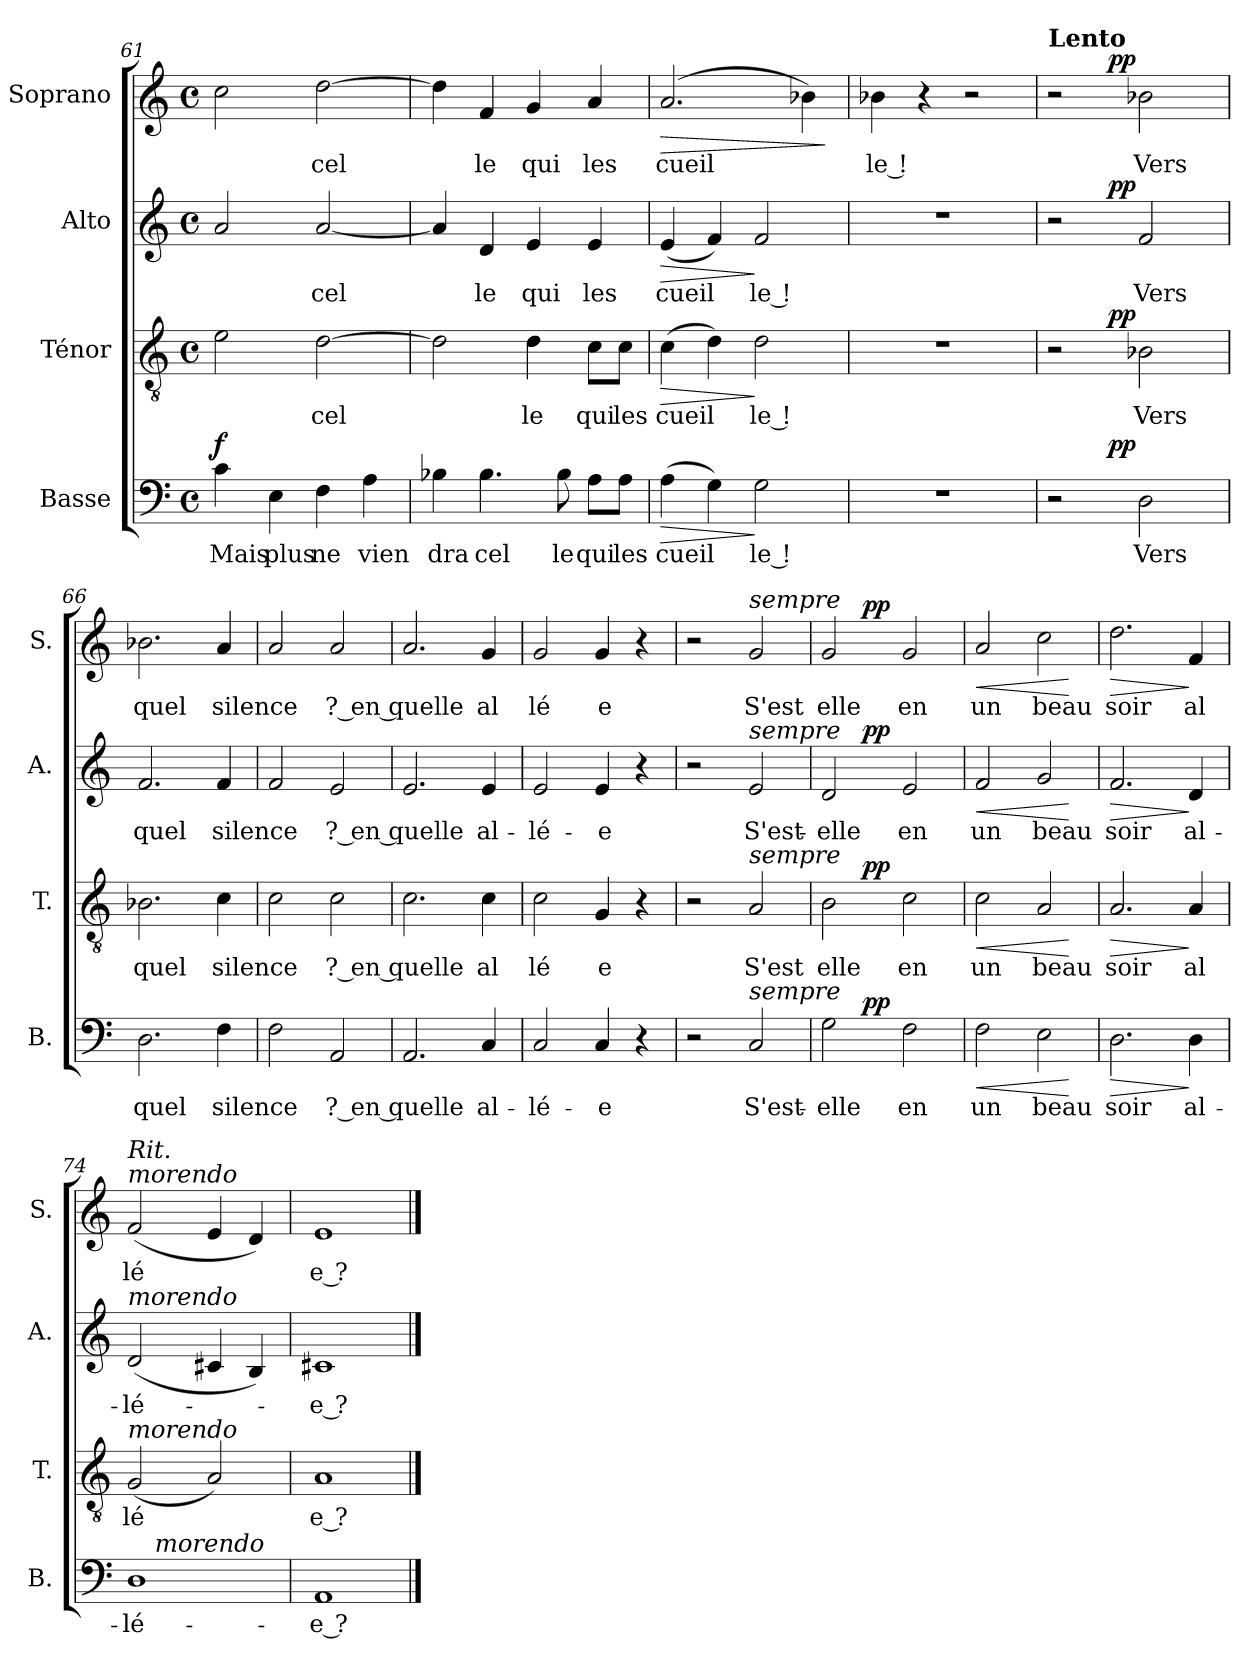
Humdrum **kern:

**kern	**text	**dynam	**kern	**text	**dynam	**kern	**text	**dynam	**kern	**text	**dynam
*part4	*part4	*part4	*part3	*part3	*part3	*part2	*part2	*part2	*part1	*part1	*part1
*staff4	*staff4	*staff4	*staff3	*staff3	*staff3	*staff2	*staff2	*staff2	*staff1	*staff1	*staff1
*I"Basse	*	*	*I"Ténor	*	*	*I"Alto	*	*	*I"Soprano	*	*
*I'B.	*	*	*I'T.	*	*	*I'A.	*	*	*I'S.	*	*
*clefF4	*	*	*clefGv2	*	*	*clefG2	*	*	*clefG2	*	*
*k[]	*	*	*k[]	*	*	*k[]	*	*	*k[]	*	*
*C:	*	*	*C:	*	*	*C:	*	*	*C:	*	*
*M4/4	*	*	*M4/4	*	*	*M4/4	*	*	*M4/4	*	*
*met(c)	*	*	*met(c)	*	*	*met(c)	*	*	*met(c)	*	*
=61	=61	=61	=61	=61	=61	=61	=61	=61	=61	=61	=61
!	!LO:LY:b	!LO:DY:a	!	!	!	!	!	!	!	!	!
4c\	Mais	f	2e\	.	.	2a/	.	.	2cc\	.	.
!	!LO:LY:b	!	!	!	!	!	!	!	!	!	!
4E\	plus	.	.	.	.	.	.	.	.	.	.
!	!LO:LY:b	!	!	!LO:LY:b	!	!	!LO:LY:b	!	!	!LO:LY:b	!
4F\	ne	.	[2d\	cel	.	[2a/	cel	.	[2dd\	cel	.
!	!LO:LY:b	!	!	!	!	!	!	!	!	!	!
4A\	vien	.	.	.	.	.	.	.	.	.	.
!!LO:LB:g=z
=62	=62	=62	=62	=62	=62	=62	=62	=62	=62	=62	=62
!	!LO:LY:b	!	!	!	!	!	!	!	!	!	!
4B-X\	dra	.	2d\]	.	.	4a/]	.	.	4dd\]	.	.
!	!LO:LY:b	!	!	!	!	!	!LO:LY:b	!	!	!LO:LY:b	!
4.B-\	cel	.	.	.	.	4d/	le	.	4f/	le	.
!	!	!	!	!LO:LY:b	!	!	!LO:LY:b	!	!	!LO:LY:b	!
.	.	.	4d\	le	.	4e/	qui	.	4g/	qui	.
!	!LO:LY:b	!	!	!	!	!	!	!	!	!	!
8B-\	le	.	.	.	.	.	.	.	.	.	.
!	!LO:LY:b	!	!	!LO:LY:b	!	!	!LO:LY:b	!	!	!LO:LY:b	!
8A\L	qui	.	8c\L	qui	.	4e/	les	.	4a/	les	.
!	!LO:LY:b	!	!	!LO:LY:b	!	!	!	!	!	!	!
8A\J	les	.	8c\J	les	.	.	.	.	.	.	.
=63	=63	=63	=63	=63	=63	=63	=63	=63	=63	=63	=63
!	!LO:LY:b	!LO:HP:b	!	!LO:LY:b	!LO:HP:b	!	!LO:LY:b	!LO:HP:b	!	!LO:LY:b	!LO:HP:b
(>4A\	cueil	>	(>4c\	cueil	>	(<4e/	cueil	>	(>2.a/	cueil	>
4G\)	.	.	4d\)	.	.	4f/)	.	.	.	.	.
!	!LO:LY:b	!	!	!LO:LY:b	!	!	!LO:LY:b	!	!	!	!
2G\	le !	]	2d\	le !	]	2f/	le !	]	.	.	.
.	.	.	.	.	.	.	.	.	4b-X\)	.	.
.	.	.	.	.	.	.	.	.	.	.	]
=64	=64	=64	=64	=64	=64	=64	=64	=64	=64	=64	=64
!	!	!	!	!	!	!	!	!	!	!LO:LY:b	!
1r	.	.	1r	.	.	1r	.	.	4b-X\	le !	.
.	.	.	.	.	.	.	.	.	4r	.	.
.	.	.	.	.	.	.	.	.	2r	.	.
=65	=65	=65	=65	=65	=65	=65	=65	=65	=65	=65	=65
*^	*	*	*^	*	*	*^	*	*	*^	*	*
!	!	!	!	!	!	!	!	!	!	!	!	!LO:TX:a:B:t=Lento	!	!	!
2r	4.ryy	.	.	2r	4.ryy	.	.	2r	4.ryy	.	.	2r	4.ryy	.	.
!	!	!	!LO:DY:a	!	!	!	!LO:DY:a	!	!	!	!LO:DY:a	!	!	!	!LO:DY:a
.	2ryy	.	pp	.	2ryy	.	pp	.	2ryy	.	pp	.	2ryy	.	pp
!	!	!LO:LY:b	!	!	!	!LO:LY:b	!	!	!	!LO:LY:b	!	!	!	!LO:LY:b	!
2D\	.	Vers	.	2B-X\	.	Vers	.	2f/	.	Vers	.	2b-X\	.	Vers	.
.	8ryy	.	.	.	8ryy	.	.	.	8ryy	.	.	.	8ryy	.	.
=66	=66	=66	=66	=66	=66	=66	=66	=66	=66	=66	=66	=66	=66	=66	=66
!	!	!LO:LY:b	!	!	!	!LO:LY:b	!	!	!	!LO:LY:b	!	!	!	!LO:LY:b	!
*v	*v	*	*	*	*	*	*	*v	*v	*	*	*v	*v	*	*
*	*	*	*v	*v	*	*	*	*	*	*	*	*
2.D\	quel	.	2.B-X\	quel	.	2.f/	quel	.	2.b-X\	quel	.
!	!LO:LY:b	!	!	!LO:LY:b	!	!	!LO:LY:b	!	!	!LO:LY:b	!
4F\	silence	.	4c\	silence	.	4f/	silence	.	4a/	silence	.
=67	=67	=67	=67	=67	=67	=67	=67	=67	=67	=67	=67
2F\	.	.	2c\	.	.	2f/	.	.	2a/	.	.
!	!LO:LY:b	!	!	!LO:LY:b	!	!	!LO:LY:b	!	!	!LO:LY:b	!
2AA/	? en quelle	.	2c\	? en quelle	.	2e/	? en quelle	.	2a/	? en quelle	.
=68	=68	=68	=68	=68	=68	=68	=68	=68	=68	=68	=68
2.AA/	.	.	2.c\	.	.	2.e/	.	.	2.a/	.	.
!	!LO:LY:b	!	!	!LO:LY:b	!	!	!LO:LY:b	!	!	!LO:LY:b	!
4C/	al-	.	4c\	al	.	4e/	al-	.	4g/	al	.
=69	=69	=69	=69	=69	=69	=69	=69	=69	=69	=69	=69
!	!LO:LY:b	!	!	!LO:LY:b	!	!	!LO:LY:b	!	!	!LO:LY:b	!
2C/	-lé-	.	2c\	lé	.	2e/	-lé-	.	2g/	lé	.
!	!LO:LY:b	!	!	!LO:LY:b	!	!	!LO:LY:b	!	!	!LO:LY:b	!
4C/	-e	.	4G/	e	.	4e/	-e	.	4g/	e	.
4r	.	.	4r	.	.	4r	.	.	4r	.	.
!!LO:LB:g=z
=70	=70	=70	=70	=70	=70	=70	=70	=70	=70	=70	=70
2r	.	.	2r	.	.	2r	.	.	2r	.	.
!	!	!	!	!	!	!	!	!	!LO:TX:a:i:t=sempre	!	!
!	!	!	!	!	!	!LO:TX:a:i:t=sempre	!	!	!	!	!
!	!	!	!LO:TX:a:i:t=sempre	!	!	!	!	!	!	!	!
!LO:TX:a:i:t=sempre	!	!	!	!	!	!	!	!	!	!	!
!	!LO:LY:b	!	!	!LO:LY:b	!	!	!LO:LY:b	!	!	!LO:LY:b	!
2C/	S'est-	.	2A/	S'est	.	2e/	S'est-	.	2g/	S'est	.
=71	=71	=71	=71	=71	=71	=71	=71	=71	=71	=71	=71
!	!LO:LY:b	!	!	!LO:LY:b	!	!	!LO:LY:b	!	!	!LO:LY:b	!
*^	*	*	*^	*	*	*^	*	*	*^	*	*
2G\	4ryy	-elle	.	2B\	4ryy	elle	.	2d/	4ryy	-elle	.	2g/	4ryy	elle	.
!	!	!	!LO:DY:a	!	!	!	!LO:DY:a	!	!	!	!LO:DY:a	!	!	!	!LO:DY:a
.	2.ryy	.	pp	.	2.ryy	.	pp	.	2.ryy	.	pp	.	2.ryy	.	pp
!	!	!LO:LY:b	!	!	!	!LO:LY:b	!	!	!	!LO:LY:b	!	!	!	!LO:LY:b	!
2F\	.	en	.	2c\	.	en	.	2e/	.	en	.	2g/	.	en	.
=72	=72	=72	=72	=72	=72	=72	=72	=72	=72	=72	=72	=72	=72	=72	=72
!	!	!LO:LY:b	!LO:HP:b	!	!	!LO:LY:b	!LO:HP:b	!	!	!LO:LY:b	!LO:HP:b	!	!	!LO:LY:b	!LO:HP:b
*v	*v	*	*	*	*	*	*	*v	*v	*	*	*v	*v	*	*
*	*	*	*v	*v	*	*	*	*	*	*	*	*
2F\	un	<	2c\	un	<	2f/	un	<	2a/	un	<
!	!LO:LY:b	!	!	!LO:LY:b	!	!	!LO:LY:b	!	!	!LO:LY:b	!
2E\	beau	.	2A/	beau	.	2g/	beau	.	2cc\	beau	.
.	.	[	.	.	[	.	.	[	.	.	[
=73	=73	=73	=73	=73	=73	=73	=73	=73	=73	=73	=73
!	!LO:LY:b	!LO:HP:b	!	!LO:LY:b	!LO:HP:b	!	!LO:LY:b	!LO:HP:b	!	!LO:LY:b	!LO:HP:b
2.D\	soir	>	2.A/	soir	>	2.f/	soir	>	2.dd\	soir	>
!	!LO:LY:b	!	!	!LO:LY:b	!	!	!LO:LY:b	!	!	!LO:LY:b	!
4D\	al-	]	4A/	al	]	4d/	al-	]	4f/	al	]
=74	=74	=74	=74	=74	=74	=74	=74	=74	=74	=74	=74
!	!	!	!	!	!	!	!	!	!LO:TX:a:i:t=morendo	!	!
!	!	!	!	!	!	!	!	!	!LO:TX:a:i:t=Rit.	!	!
!	!	!	!	!	!	!LO:TX:a:i:t=morendo	!	!	!	!	!
!	!	!	!LO:TX:a:i:t=morendo	!	!	!	!	!	!	!	!
!	!LO:LY:b	!	!	!LO:LY:b	!	!	!LO:LY:b	!	!	!LO:LY:b	!
*^	*	*	*	*	*	*	*	*	*	*	*
1D	8ryy	-lé-	.	(<2G/	lé	.	(<2d/	-lé-	.	(<2f/	lé	.
!	!LO:TX:a:i:t=morendo	!	!	!	!	!	!	!	!	!	!	!
.	2..ryy	.	.	.	.	.	.	.	.	.	.	.
.	.	.	.	2A/)	.	.	4c#X/	.	.	4e/	.	.
.	.	.	.	.	.	.	4B/)	.	.	4d/)	.	.
=75	=75	=75	=75	=75	=75	=75	=75	=75	=75	=75	=75	=75
!	!	!LO:LY:b	!	!	!LO:LY:b	!	!	!LO:LY:b	!	!	!LO:LY:b	!
*v	*v	*	*	*	*	*	*	*	*	*	*	*
1AA	e ?	.	1A	e ?	.	1c#X	e ?	.	1e	e ?	.
==	==	==	==	==	==	==	==	==	==	==	==
*-	*-	*-	*-	*-	*-	*-	*-	*-	*-	*-	*-
